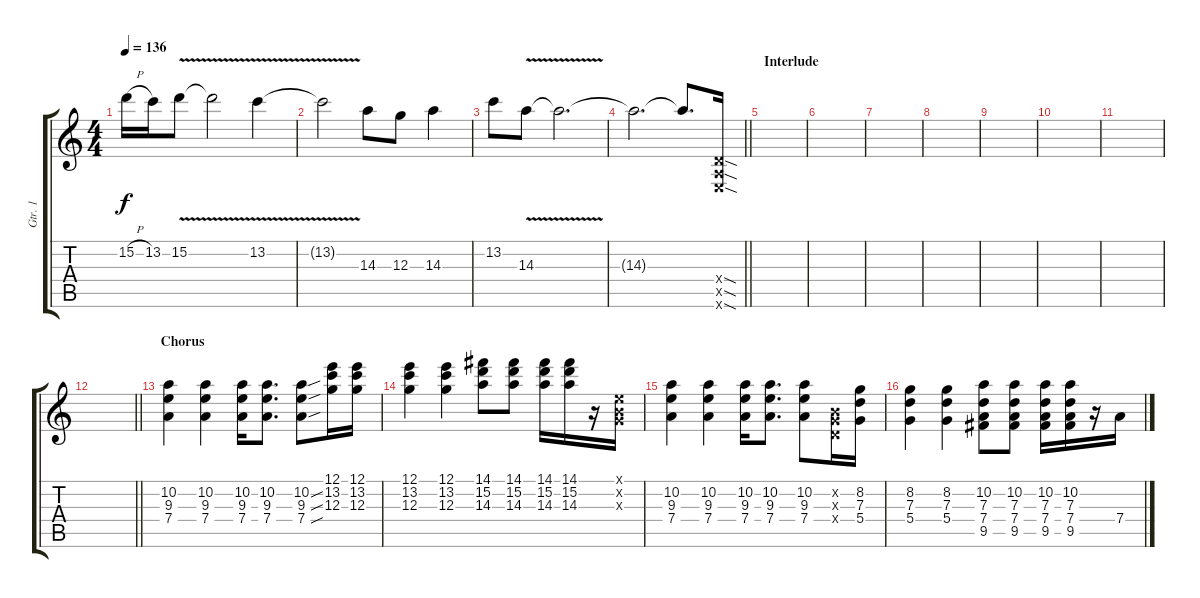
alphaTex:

\track ("Gtr. 1" "Gtr. 1") {instrument overdrivenguitar}
\staff {score tabs}
\tuning (E4 B3 G3 D3 A2 E2) {hide}
\ts (4 4)
\tempo 136
\clef g2
\ks c
15.2{h t}.16{dy f} 13.2.16 15.2{v}.8 15.2{t}.2 13.2{v}.4 |
13.2{t}.2 14.3.8 12.3.8 14.3.4 |
13.2.8 14.3{v}.8 14.3{t}.2{d} |
\barLineRight lightlight
14.3{t}.2{d} 14.3{t}.8{d} (0.4{sod x} 0.5{sod x} 0.6{sod x}).16 |
\section ("" "Interlude")
|
|
|
|
|
|
|
\barLineRight lightlight
|
\section ("" "Chorus")
(10.2 9.3 7.4).4 (10.2 9.3 7.4).4 (10.2 9.3 7.4).16 (10.2 9.3 7.4).8{d} (10.2{sou} 9.3{sou} 7.4{sou}).8 (12.1 13.2 12.3).16 (12.1 13.2 12.3).16 |
(12.1 13.2 12.3).4 (12.1 13.2 12.3).4 (14.1 15.2 14.3).8 (14.1 15.2 14.3).8 (14.1 15.2 14.3).16 (14.1 15.2 14.3).16 r.16 (0.1{x} 0.2{x} 0.3{x}).16 |
(10.2 9.3 7.4).4 (10.2 9.3 7.4).4 (10.2 9.3 7.4).16 (10.2 9.3 7.4).8{d} (10.2 9.3 7.4).8 (0.2{x} 0.3{x} 0.4{x}).16 (8.2 7.3 5.4).16 |
(8.2 7.3 5.4).4 (8.2 7.3 5.4).4 (10.2 7.3 7.4 9.5).8 (10.2 7.3 7.4 9.5).8 (10.2 7.3 7.4 9.5).16 (10.2 7.3 7.4 9.5).16 r.16 7.4.16
